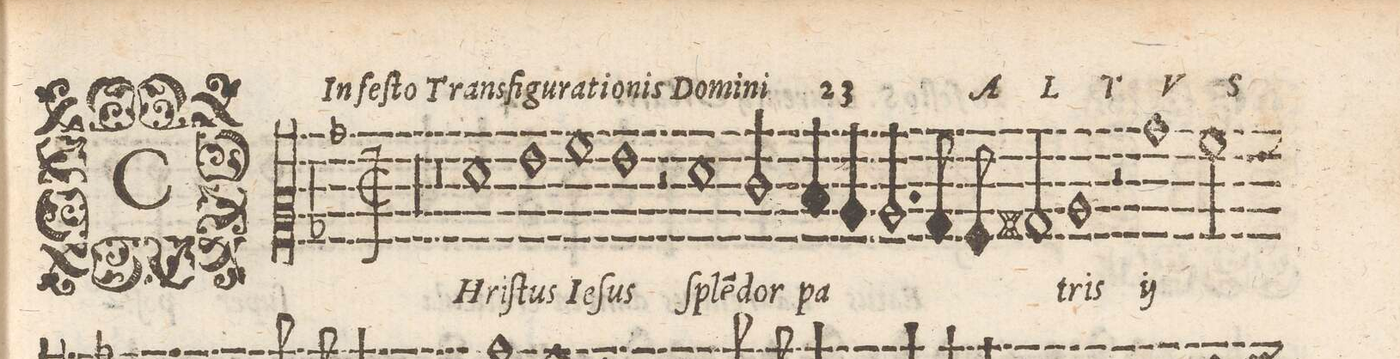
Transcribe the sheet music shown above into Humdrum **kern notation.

**kern	**text
*I"ALTVS	*
*clefC2	*
*k[b-]	*
*met(C|)	*
*M2/1	*
00r	.
=2-	=2-
=3-	=3-
0r	.
=4-	=4-
1f	Chri-
1g	-ſtus
=5-	=5-
1a	Ie-
1g	-ſus
=6-	=6-
2r	.
1f	ſple(n)-
2e/	-dor
=7-	=7-
4d/	pa-
4c/	.
2.c/	.
8B-/	.
8A/	.
2Bn/	.
=8-	=8-
1c	-tris
2r	.
*	*ij
1b-\	ſple(n)-
=9-	=9-
2a\	-dor
*custos:g	*
*-	*-
